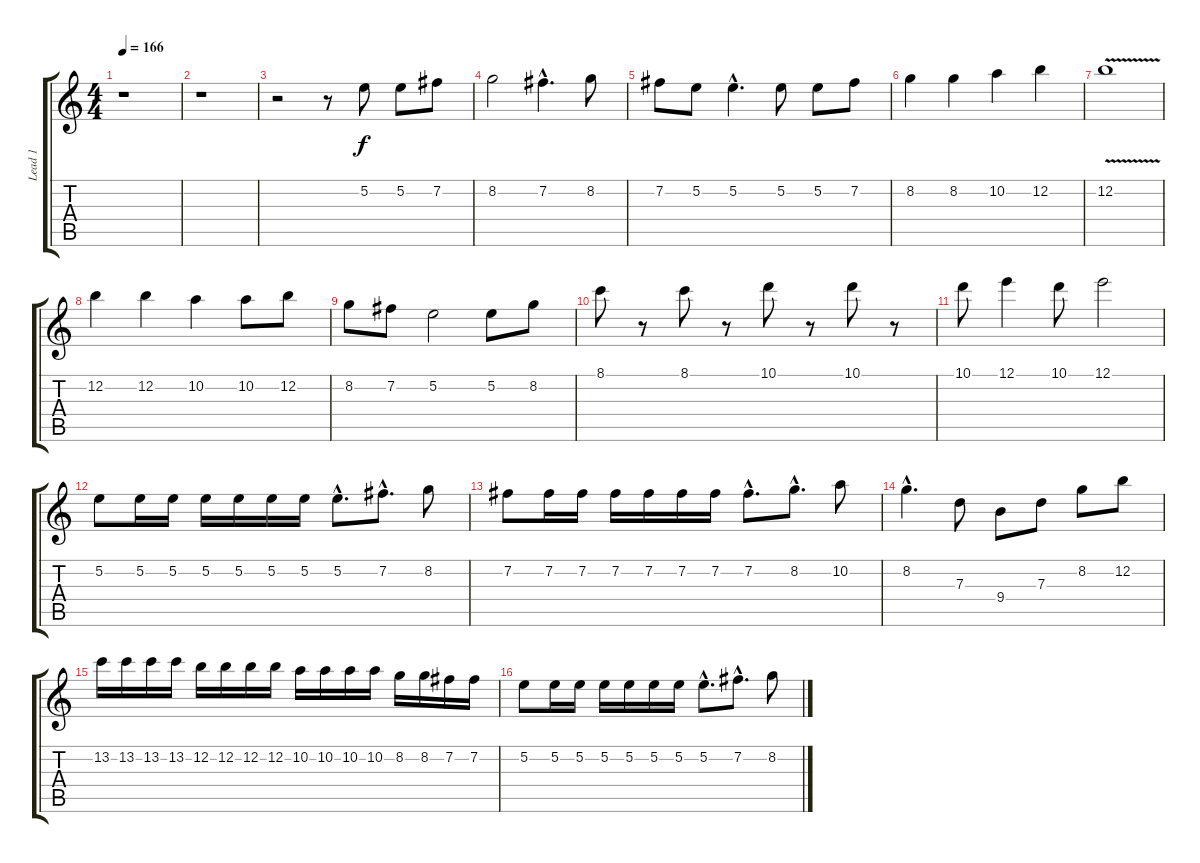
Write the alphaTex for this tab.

\track ("Lead 1" "Lead 1") {instrument overdrivenguitar}
\staff {score tabs}
\tuning (E4 B3 G3 D3 A2 E2) {hide}
\ts (4 4)
\tempo 166
\clef g2
\ks c
r.1{dy f} |
r.1 |
r.2 r.8 5.2.8 5.2.8 7.2.8 |
\section ("" "")
8.2.2 7.2{hac}.4{d} 8.2.8 |
7.2.8 5.2.8 5.2{hac}.4{d} 5.2.8 5.2.8 7.2.8 |
8.2.4 8.2.4 10.2.4 12.2.4 |
12.2{v}.1 |
12.2.4 12.2.4 10.2.4 10.2.8 12.2.8 |
8.2.8 7.2.8 5.2.2 5.2.8 8.2.8 |
8.1.8 r.8 8.1.8 r.8 10.1.8 r.8 10.1.8 r.8 |
10.1.8 12.1.4 10.1.8 12.1.2 |
\section ("" "")
5.2.8 5.2.16 5.2.16 5.2.16 5.2.16 5.2.16 5.2.16 5.2{hac}.8{d} 7.2{hac}.8{d} 8.2.8 |
7.2.8 7.2.16 7.2.16 7.2.16 7.2.16 7.2.16 7.2.16 7.2{hac}.8{d} 8.2{hac}.8{d} 10.2.8 |
8.2{hac}.4{d} 7.3.8 9.4.8 7.3.8 8.2.8 12.2.8 |
13.2.16 13.2.16 13.2.16 13.2.16 12.2.16 12.2.16 12.2.16 12.2.16 10.2.16 10.2.16 10.2.16 10.2.16 8.2.16 8.2.16 7.2.16 7.2.16 |
5.2.8 5.2.16 5.2.16 5.2.16 5.2.16 5.2.16 5.2.16 5.2{hac}.8{d} 7.2{hac}.8{d} 8.2.8
